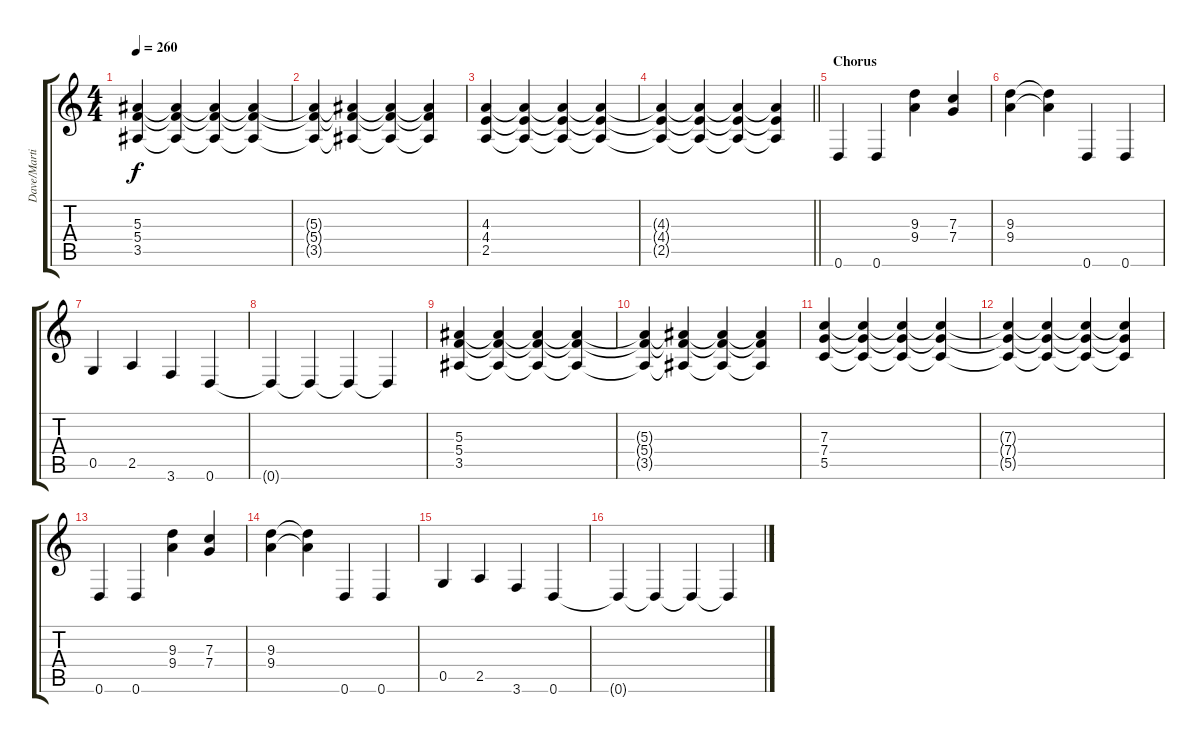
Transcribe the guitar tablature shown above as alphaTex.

\track ("Dave/Martin Rythm guitar" "Dave/Marti") {instrument distortionguitar}
\staff {score tabs}
\tuning (D4 A3 F3 C3 G2 D2) {hide}
\ts (4 4)
\tempo 260
\clef g2
\ks c
(5.3{t} 5.4{t} 3.5{t}).4{dy f} (5.3{t} 5.4{t} 3.5{t}).4 (5.3{t} 5.4{t} 3.5{t}).4 (5.3{t} 5.4{t} 3.5{t}).4 |
(5.3{t} 5.4{t} 3.5{t}).4 (5.3{t} 5.4{t} 3.5{t}).4 (5.3{t} 5.4{t} 3.5{t}).4 (5.3{t} 5.4{t} 3.5{t}).4 |
(4.3 4.4 2.5).4 (4.3{t} 4.4{t} 2.5{t}).4 (4.3{t} 4.4{t} 2.5{t}).4 (4.3{t} 4.4{t} 2.5{t}).4 |
\barLineRight lightlight
(4.3{t} 4.4{t} 2.5{t}).4 (4.3{t} 4.4{t} 2.5{t}).4 (4.3{t} 4.4{t} 2.5{t}).4 (4.3{t} 4.4{t} 2.5{t}).4 |
\section ("" "Chorus")
0.6.4 0.6.4 (9.3 9.4).4 (7.3 7.4).4 |
(9.3 9.4).4 (9.3{t} 9.4{t}).4 0.6.4 0.6.4 |
0.5.4 2.5.4 3.6.4 0.6.4 |
0.6{t}.4 0.6{t}.4 0.6{t}.4 0.6{t}.4 |
(5.3 5.4 3.5).4 (5.3{t} 5.4{t} 3.5{t}).4 (5.3{t} 5.4{t} 3.5{t}).4 (5.3{t} 5.4{t} 3.5{t}).4 |
(5.3{t} 5.4{t} 3.5{t}).4 (5.3{t} 5.4{t} 3.5{t}).4 (5.3{t} 5.4{t} 3.5{t}).4 (5.3{t} 5.4{t} 3.5{t}).4 |
(7.3 7.4 5.5).4 (7.3{t} 7.4{t} 5.5{t}).4 (7.3{t} 7.4{t} 5.5{t}).4 (7.3{t} 7.4{t} 5.5{t}).4 |
(7.3{t} 7.4{t} 5.5{t}).4 (7.3{t} 7.4{t} 5.5{t}).4 (7.3{t} 7.4{t} 5.5{t}).4 (7.3{t} 7.4{t} 5.5{t}).4 |
0.6.4 0.6.4 (9.3 9.4).4 (7.3 7.4).4 |
(9.3 9.4).4 (9.3{t} 9.4{t}).4 0.6.4 0.6.4 |
0.5.4 2.5.4 3.6.4 0.6.4 |
0.6{t}.4 0.6{t}.4 0.6{t}.4 0.6{t}.4
